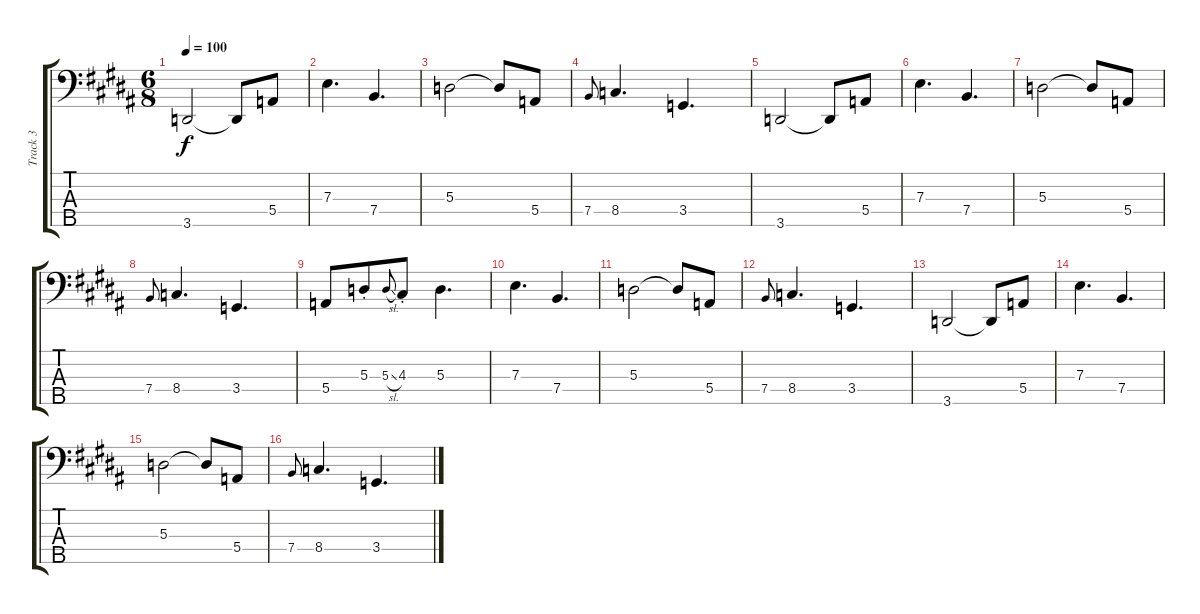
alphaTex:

\track ("Track 3" "Track 3") {instrument acousticbass}
\staff {score tabs}
\tuning (G2 D2 A1 E1 B0) {hide}
\ts (6 8)
\tempo 100
\clef f4
\ks b
3.5.2{dy f} 3.5{t}.8 5.4.8 |
7.3.4{d} 7.4.4{d} |
5.3.2 5.3{t}.8 5.4.8 |
7.4.8{gr onbeat} 8.4.4{d} 3.4.4{d} |
3.5.2 3.5{t}.8 5.4.8 |
7.3.4{d} 7.4.4{d} |
5.3.2 5.3{t}.8 5.4.8 |
7.4.8{gr onbeat} 8.4.4{d} 3.4.4{d} |
5.4.8 5.3{st}.8 5.3{sl}.8{gr onbeat} 4.3{st}.8 5.3.4{d} |
7.3.4{d} 7.4.4{d} |
5.3.2 5.3{t}.8 5.4.8 |
7.4.8{gr onbeat} 8.4.4{d} 3.4.4{d} |
3.5.2 3.5{t}.8 5.4.8 |
7.3.4{d} 7.4.4{d} |
5.3.2 5.3{t}.8 5.4.8 |
7.4.8{gr onbeat} 8.4.4{d} 3.4.4{d}
